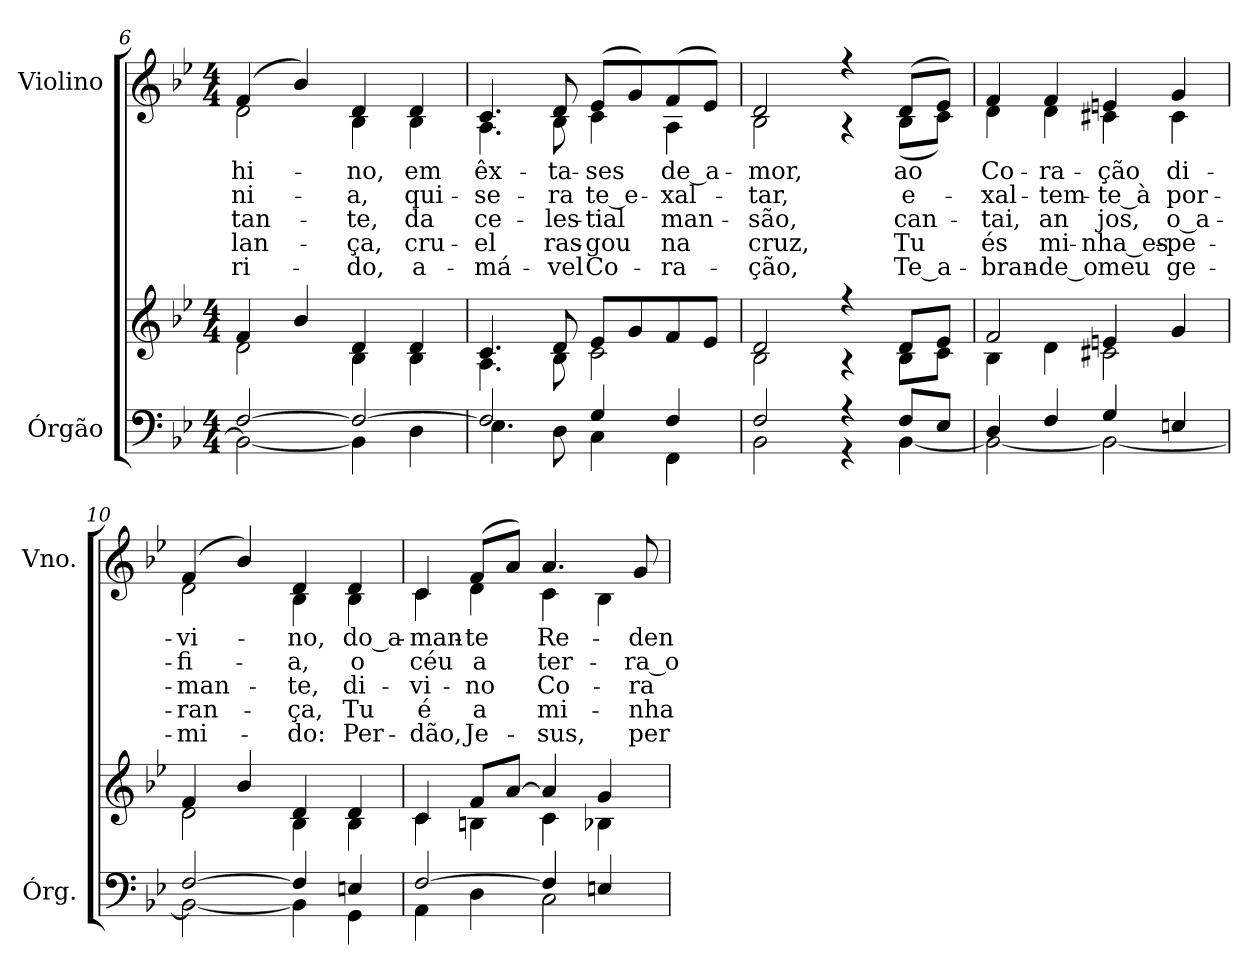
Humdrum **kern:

**kern	**kern	**kern	**text	**text	**text	**text	**text
*part2	*part2	*part1	*part1	*part1	*part1	*part1	*part1
*staff3	*staff2	*staff1	*staff1	*staff1	*staff1	*staff1	*staff1
*I"Órgão	*	*I"Violino	*	*	*	*	*
*I'Órg.	*	*I'Vno.	*	*	*	*	*
!!LO:LB:g=z
*clefF4	*clefG2	*clefG2	*	*	*	*	*
*k[b-e-]	*k[b-e-]	*k[b-e-]	*	*	*	*	*
*B-:	*B-:	*B-:	*	*	*	*	*
*M4/4	*M4/4	*M4/4	*	*	*	*	*
=6	=6	=6	=6	=6	=6	=6	=6
*^	*^	*	*	*	*	*	*
!	!	!	!	!	!LO:LY:b:color=#000000	!LO:LY:b:color=#000000	!LO:LY:b:color=#000000	!LO:LY:b:color=#000000	!LO:LY:b:color=#000000
*	*	*	*	*^	*	*	*	*	*
[>2Fi/	2BB-i\_<	4fi/	2di\	(4fi/	2di\	hi-	-ni-	-tan-	lan-	-ri-
.	.	4b-i/	.	4b-i/)	.	.	.	.	.	.
!	!	!	!	!	!	!LO:LY:b:color=#000000	!LO:LY:b:color=#000000	!LO:LY:b:color=#000000	!LO:LY:b:color=#000000	!LO:LY:b:color=#000000
2Fi/_>	4BB-i\]	4di/	4B-i\	4di/	4B-i\	-no,	-a,	-te,	-ça,	-do,
!	!	!	!	!	!	!LO:LY:b:color=#000000	!LO:LY:b:color=#000000	!LO:LY:b:color=#000000	!LO:LY:b:color=#000000	!LO:LY:b:color=#000000
.	4Di\	4di/	4B-i\	4di/	4B-i\	em	qui-	da	cru-	a-
=7	=7	=7	=7	=7	=7	=7	=7	=7	=7	=7
!	!	!	!	!	!	!LO:LY:b:color=#000000	!LO:LY:b:color=#000000	!LO:LY:b:color=#000000	!LO:LY:b:color=#000000	!LO:LY:b:color=#000000
2Fi/]	4.E-i\	4.ci/	4.Ai\	4.ci/	4.Ai\	êx-	-se-	ce-	-el	-má-
!	!	!	!	!	!	!LO:LY:b:color=#000000	!LO:LY:b:color=#000000	!LO:LY:b:color=#000000	!LO:LY:b:color=#000000	!LO:LY:b:color=#000000
.	8Di\	8di/	8B-i\	8di/	8B-i\	-ta-	-ra	-les-	ras-	-vel
!	!	!	!	!	!	!LO:LY:b:color=#000000	!LO:LY:b:color=#000000	!LO:LY:b:color=#000000	!LO:LY:b:color=#000000	!LO:LY:b:color=#000000
4Gi/	4Ci\	8e-i/L	2ci\	(8e-i/L	4ci\	-ses	te_e-	-tial	-gou	Co-
.	.	8gi/	.	8gi/)	.	.	.	.	.	.
!	!	!	!	!	!	!LO:LY:b:color=#000000	!LO:LY:b:color=#000000	!LO:LY:b:color=#000000	!LO:LY:b:color=#000000	!LO:LY:b:color=#000000
4Fi/	4FFi\	8fi/	.	(8fi/	4Ai\	de_a-	-xal-	man-	na	-ra-
.	.	8e-i/J	.	8e-i/J)	.	.	.	.	.	.
=8	=8	=8	=8	=8	=8	=8	=8	=8	=8	=8
!	!	!	!	!	!	!LO:LY:b:color=#000000	!LO:LY:b:color=#000000	!LO:LY:b:color=#000000	!LO:LY:b:color=#000000	!LO:LY:b:color=#000000
2Fi/	2BB-i\	2di/	2B-i\	2di/	2B-i\	-mor,	-tar,	-são,	cruz,	-ção,
4r	4r	4r	4r	4r	4r	.	.	.	.	.
!	!	!	!	!	!	!LO:LY:b:color=#000000	!LO:LY:b:color=#000000	!LO:LY:b:color=#000000	!LO:LY:b:color=#000000	!LO:LY:b:color=#000000
8Fi/L	[<4BB-i\	8di/L	8B-i\L	(8di/L	(8B-i\L	ao	e-	can-	Tu	Te_a-
8E-i/J	.	8e-i/J	8ci\J	8e-i/J)	8ci\J)	.	.	.	.	.
=9	=9	=9	=9	=9	=9	=9	=9	=9	=9	=9
!	!	!	!	!	!	!LO:LY:b:color=#000000	!LO:LY:b:color=#000000	!LO:LY:b:color=#000000	!LO:LY:b:color=#000000	!LO:LY:b:color=#000000
4Di/	2BB-i\_<	2fi/	4B-i\	4fi/	4di\	Co-	-xal-	-tai,	és	-bran-
!	!	!	!	!	!	!LO:LY:b:color=#000000	!LO:LY:b:color=#000000	!LO:LY:b:color=#000000	!LO:LY:b:color=#000000	!LO:LY:b:color=#000000
4Fi/	.	.	4di\	4fi/	4di\	-ra-	-tem-	an	mi-	-de_o
!	!	!	!	!	!	!LO:LY:b:color=#000000	!LO:LY:b:color=#000000	!LO:LY:b:color=#000000	!LO:LY:b:color=#000000	!LO:LY:b:color=#000000
4Gi/	2BB-i\_<	4eni/	2c#Xi\	4eni/	4c#Xi\	-ção	-te_à	jos,	-nha_es-	meu
!	!	!	!	!	!	!LO:LY:b:color=#000000	!LO:LY:b:color=#000000	!LO:LY:b:color=#000000	!LO:LY:b:color=#000000	!LO:LY:b:color=#000000
4Eni/	.	4gi/	.	4gi/	4c#i\	di-	por-	o_a-	-pe-	ge-
=10	=10	=10	=10	=10	=10	=10	=10	=10	=10	=10
!	!	!	!	!	!	!LO:LY:b:color=#000000	!LO:LY:b:color=#000000	!LO:LY:b:color=#000000	!LO:LY:b:color=#000000	!LO:LY:b:color=#000000
[>2Fi/	2BB-i\_<	4fi/	2di\	(4fi/	2di\	-vi-	-fi-	-man-	-ran-	-mi-
.	.	4b-i/	.	4b-i/)	.	.	.	.	.	.
!	!	!	!	!	!	!LO:LY:b:color=#000000	!LO:LY:b:color=#000000	!LO:LY:b:color=#000000	!LO:LY:b:color=#000000	!LO:LY:b:color=#000000
4Fi/]	4BB-i\]	4di/	4B-i\	4di/	4B-i\	-no,	-a,	-te,	-ça,	-do:
!	!	!	!	!	!	!LO:LY:b:color=#000000	!LO:LY:b:color=#000000	!LO:LY:b:color=#000000	!LO:LY:b:color=#000000	!LO:LY:b:color=#000000
4Eni/	4GGi\	4di/	4B-i\	4di/	4B-i\	do_a-	o	di-	Tu	Per-
!!LO:LB:g=z	!!
=11	=11	=11	=11	=11	=11	=11	=11	=11	=11	=11
!	!	!	!	!	!	!LO:LY:b:color=#000000	!LO:LY:b:color=#000000	!LO:LY:b:color=#000000	!LO:LY:b:color=#000000	!LO:LY:b:color=#000000
[>2Fi/	4AAi\	4ci/	4ci\	4ci/	4ci\	-man-	céu	-vi-	é	-dão,
!	!	!	!	!	!	!LO:LY:b:color=#000000	!LO:LY:b:color=#000000	!LO:LY:b:color=#000000	!LO:LY:b:color=#000000	!LO:LY:b:color=#000000
.	4Di\	8fi/L	4Bni\	(8fi/L	4di\	-te	a	-no	a	Je-
.	.	[>8ai/J	.	8ai/J)	.	.	.	.	.	.
!	!	!	!	!	!	!LO:LY:b:color=#000000	!LO:LY:b:color=#000000	!LO:LY:b:color=#000000	!LO:LY:b:color=#000000	!LO:LY:b:color=#000000
4Fi/]	2Ci\	4ai/]	4ci\	4.ai/	4ci\	Re-	ter-	Co-	mi-	-sus,
4Eni/	.	4gi/	4B-Xi\	.	4B-i\	.	.	.	.	.
!	!	!	!	!	!	!LO:LY:b:color=#000000	!LO:LY:b:color=#000000	!LO:LY:b:color=#000000	!LO:LY:b:color=#000000	!LO:LY:b:color=#000000
.	.	.	.	8gi/	.	-den-	-ra_o	-ra-	-nha	per-
*v	*v	*	*	*v	*v	*	*	*	*	*
*	*v	*v	*	*	*	*	*	*
=	=	=	=	=	=	=	=
*-	*-	*-	*-	*-	*-	*-	*-
